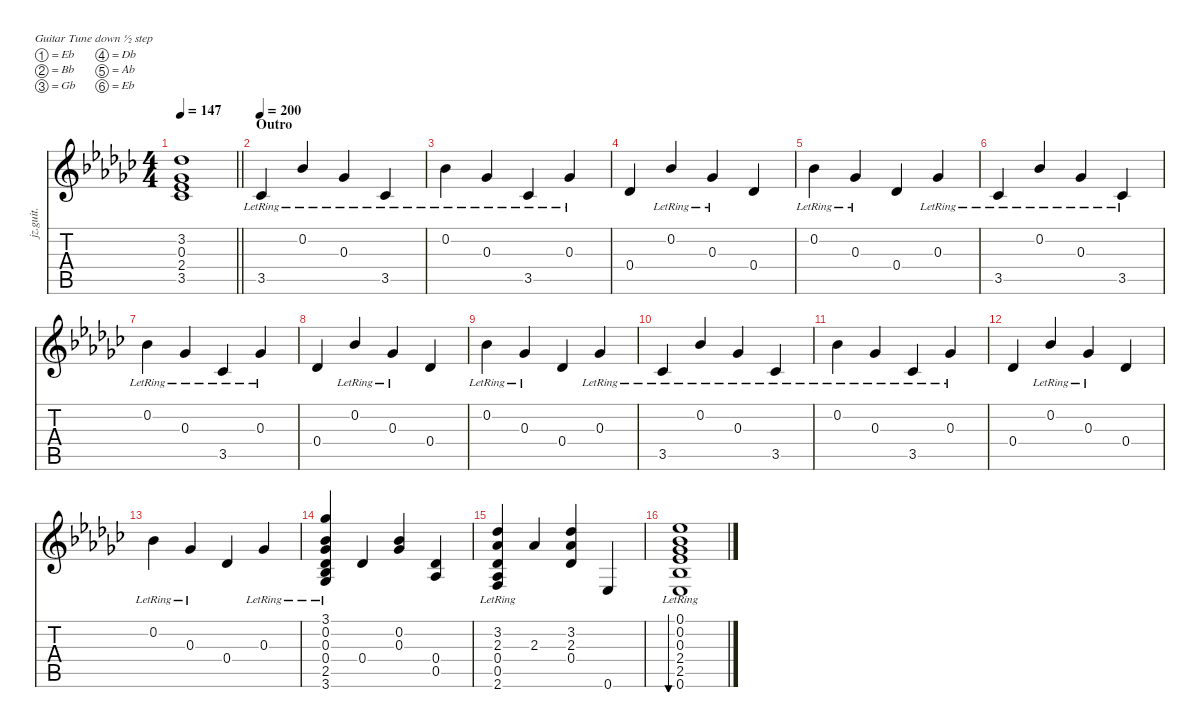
\defaultSystemsLayout 4
\hideDynamics
\bracketExtendMode nobrackets
\otherSystemsTrackNameOrientation horizontal
\track ("Guitar (Billy)" "jz.guit.") {instrument electricguitarjazz}
\staff {score tabs}
\tuning (Eb4 Bb3 Gb3 Db3 Ab2 Eb2)
\ts (4 4)
\tempo 147
\clef g2
\barLineRight lightlight
\ks ebminor
(3.2{t acc b} 0.3{t acc b} 2.4{t acc b} 3.5{t acc b}).1{dy f beam Up} |
\section ("" "Outro")
\tempo 200
3.5{lr acc b}.4{beam Up} 0.2{lr acc b}.4{beam Up} 0.3{lr acc b}.4{beam Up} 3.5{lr acc b}.4{beam Up} |
0.2{lr acc b}.4{beam Down} 0.3{lr acc b}.4{beam Up} 3.5{lr acc b}.4{beam Up} 0.3{lr acc b}.4{beam Up} |
0.4{acc b}.4{beam Up} 0.2{lr acc b}.4{beam Up} 0.3{lr acc b}.4{beam Up} 0.4{acc b}.4{beam Up} |
0.2{lr acc b}.4{beam Down} 0.3{lr acc b}.4{beam Up} 0.4{acc b}.4{beam Up} 0.3{lr acc b}.4{beam Up} |
3.5{lr acc b}.4{beam Up} 0.2{lr acc b}.4{beam Up} 0.3{lr acc b}.4{beam Up} 3.5{lr acc b}.4{beam Up} |
0.2{lr acc b}.4{beam Down} 0.3{lr acc b}.4{beam Up} 3.5{lr acc b}.4{beam Up} 0.3{lr acc b}.4{beam Up} |
0.4{acc b}.4{beam Up} 0.2{lr acc b}.4{beam Up} 0.3{lr acc b}.4{beam Up} 0.4{acc b}.4{beam Up} |
0.2{lr acc b}.4{beam Down} 0.3{lr acc b}.4{beam Up} 0.4{acc b}.4{beam Up} 0.3{lr acc b}.4{beam Up} |
3.5{lr acc b}.4{beam Up} 0.2{lr acc b}.4{beam Up} 0.3{lr acc b}.4{beam Up} 3.5{lr acc b}.4{beam Up} |
0.2{lr acc b}.4{beam Down} 0.3{lr acc b}.4{beam Up} 3.5{lr acc b}.4{beam Up} 0.3{lr acc b}.4{beam Up} |
0.4{acc b}.4{beam Up} 0.2{lr acc b}.4{beam Up} 0.3{lr acc b}.4{beam Up} 0.4{acc b}.4{beam Up} |
0.2{lr acc b}.4{beam Down} 0.3{lr acc b}.4{beam Up} 0.4{acc b}.4{beam Up} 0.3{lr acc b}.4{beam Up} |
(3.1{lr acc b} 0.2{acc b} 0.3{lr acc b} 0.4{lr acc b} 2.5{lr acc b} 3.6{lr acc b}).4{beam Up} 0.4{acc b}.4{beam Up} (0.2{acc b} 0.3{acc b}).4{beam Up} (0.4{acc b} 0.5{acc b}).4{beam Up} |
(3.2{lr acc b} 2.3{lr acc b} 0.4{lr acc b} 0.5{lr acc b} 2.6{lr acc forcenatural}).4{beam Up} 2.3{acc b}.4{beam Up} (3.2{acc b} 2.3{acc b} 0.4{acc b}).4{beam Up} 0.6{acc b}.4{beam Up} |
(0.1{lr acc b} 0.2{lr acc b} 0.3{lr acc b} 2.4{lr acc b} 2.5{lr acc b} 0.6{lr acc b}).1{bu 60 beam Up}
